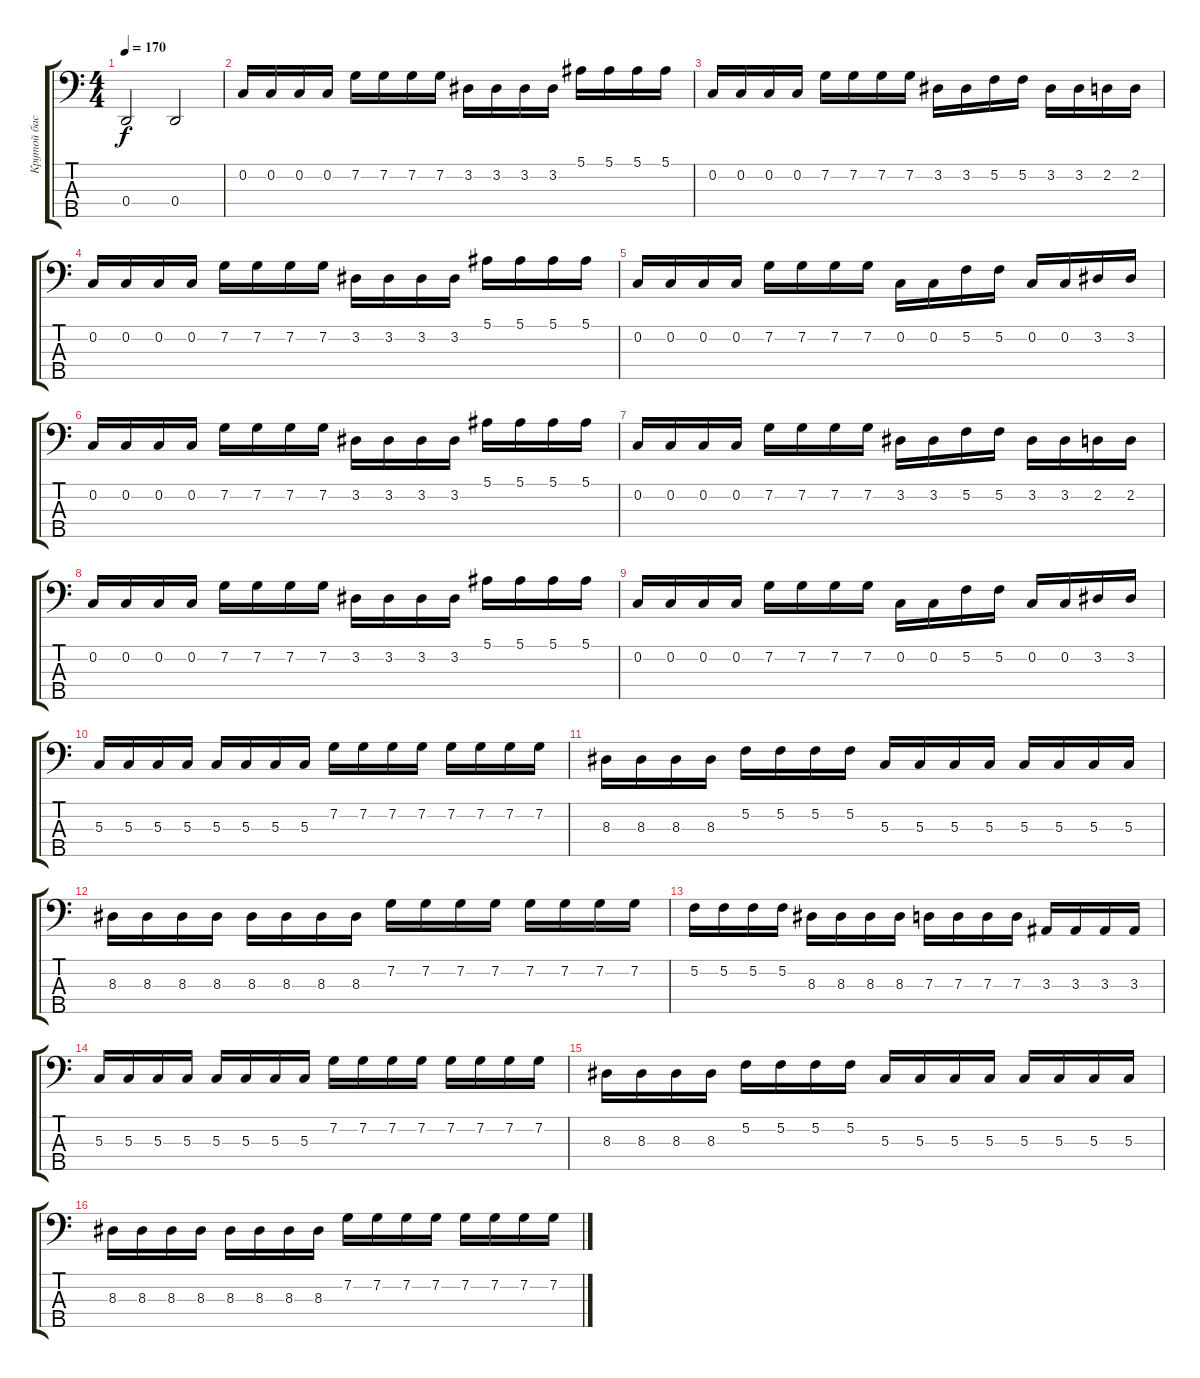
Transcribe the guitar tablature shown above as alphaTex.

\track ("Крутой бас" "Крутой бас") {instrument electricbassfinger}
\staff {score tabs}
\tuning (F2 C2 G1 D1 A0) {hide}
\ts (4 4)
\tempo 170
\clef f4
\ks c
0.4.2{dy f instrument electricbassfinger} 0.4.2 |
0.2.16 0.2.16 0.2.16 0.2.16 7.2.16 7.2.16 7.2.16 7.2.16 3.2.16 3.2.16 3.2.16 3.2.16 5.1.16 5.1.16 5.1.16 5.1.16 |
0.2.16 0.2.16 0.2.16 0.2.16 7.2.16 7.2.16 7.2.16 7.2.16 3.2.16 3.2.16 5.2.16 5.2.16 3.2.16 3.2.16 2.2.16 2.2.16 |
0.2.16 0.2.16 0.2.16 0.2.16 7.2.16 7.2.16 7.2.16 7.2.16 3.2.16 3.2.16 3.2.16 3.2.16 5.1.16 5.1.16 5.1.16 5.1.16 |
0.2.16 0.2.16 0.2.16 0.2.16 7.2.16 7.2.16 7.2.16 7.2.16 0.2.16 0.2.16 5.2.16 5.2.16 0.2.16 0.2.16 3.2.16 3.2.16 |
0.2.16 0.2.16 0.2.16 0.2.16 7.2.16 7.2.16 7.2.16 7.2.16 3.2.16 3.2.16 3.2.16 3.2.16 5.1.16 5.1.16 5.1.16 5.1.16 |
0.2.16 0.2.16 0.2.16 0.2.16 7.2.16 7.2.16 7.2.16 7.2.16 3.2.16 3.2.16 5.2.16 5.2.16 3.2.16 3.2.16 2.2.16 2.2.16 |
0.2.16 0.2.16 0.2.16 0.2.16 7.2.16 7.2.16 7.2.16 7.2.16 3.2.16 3.2.16 3.2.16 3.2.16 5.1.16 5.1.16 5.1.16 5.1.16 |
0.2.16 0.2.16 0.2.16 0.2.16 7.2.16 7.2.16 7.2.16 7.2.16 0.2.16 0.2.16 5.2.16 5.2.16 0.2.16 0.2.16 3.2.16 3.2.16 |
5.3.16 5.3.16 5.3.16 5.3.16 5.3.16 5.3.16 5.3.16 5.3.16 7.2.16 7.2.16 7.2.16 7.2.16 7.2.16 7.2.16 7.2.16 7.2.16 |
8.3.16 8.3.16 8.3.16 8.3.16 5.2.16 5.2.16 5.2.16 5.2.16 5.3.16 5.3.16 5.3.16 5.3.16 5.3.16 5.3.16 5.3.16 5.3.16 |
8.3.16 8.3.16 8.3.16 8.3.16 8.3.16 8.3.16 8.3.16 8.3.16 7.2.16 7.2.16 7.2.16 7.2.16 7.2.16 7.2.16 7.2.16 7.2.16 |
5.2.16 5.2.16 5.2.16 5.2.16 8.3.16 8.3.16 8.3.16 8.3.16 7.3.16 7.3.16 7.3.16 7.3.16 3.3.16 3.3.16 3.3.16 3.3.16 |
5.3.16 5.3.16 5.3.16 5.3.16 5.3.16 5.3.16 5.3.16 5.3.16 7.2.16 7.2.16 7.2.16 7.2.16 7.2.16 7.2.16 7.2.16 7.2.16 |
8.3.16 8.3.16 8.3.16 8.3.16 5.2.16 5.2.16 5.2.16 5.2.16 5.3.16 5.3.16 5.3.16 5.3.16 5.3.16 5.3.16 5.3.16 5.3.16 |
8.3.16 8.3.16 8.3.16 8.3.16 8.3.16 8.3.16 8.3.16 8.3.16 7.2.16 7.2.16 7.2.16 7.2.16 7.2.16 7.2.16 7.2.16 7.2.16
